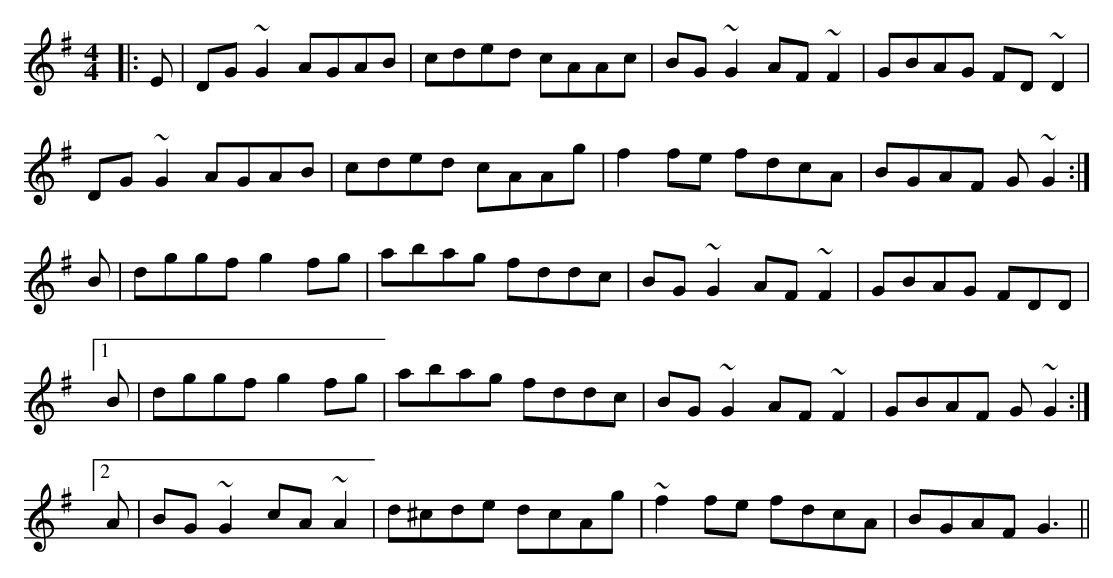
X:1
M:4/4
K:G
|:E|DG~G2 AGAB|cded cAAc|BG~G2 AF~F2|GBAG FD~D2|
DG~G2 AGAB|cded cAAg|f2fe fdcA|BGAF G~G2:|
B|dggf g2fg|abag fddc|BG~G2 AF~F2|GBAG FDD|
[1 B|dggf g2fg|abag fddc|BG~G2 AF~F2|GBAF G~G2:|
[2 A|BG~G2 cA~A2|d^cde dcAg|~f2fe fdcA|BGAF G3||
